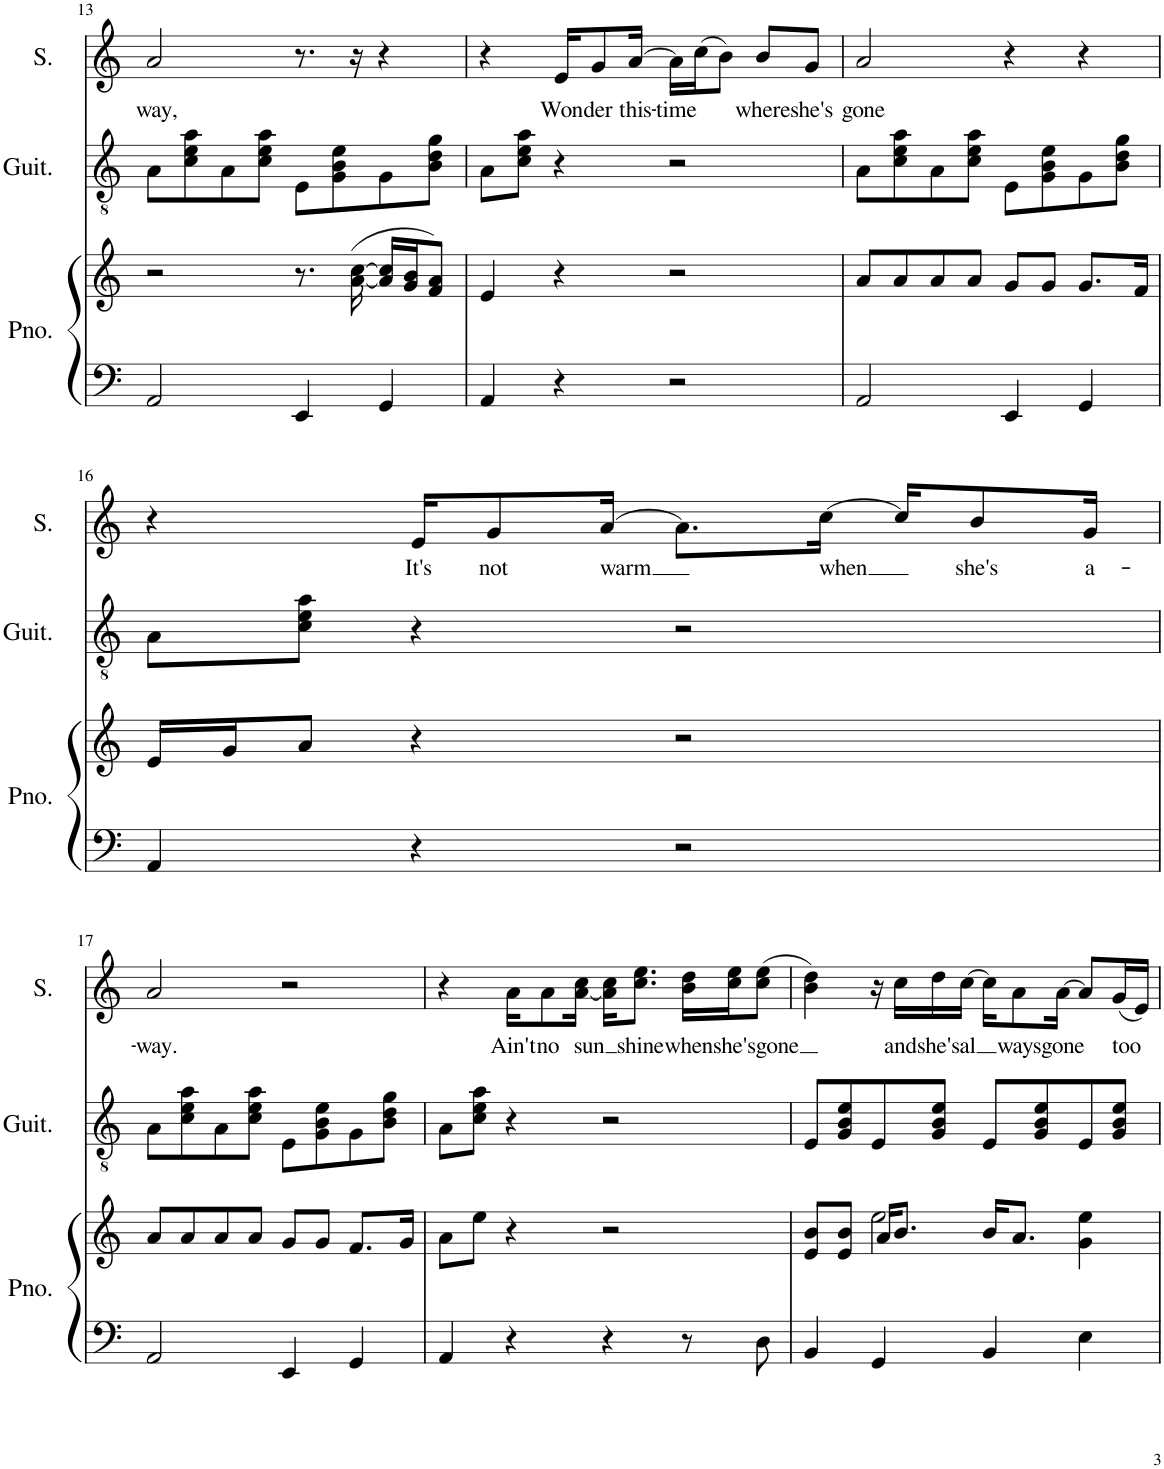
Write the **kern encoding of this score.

**kern	**kern	**kern	**kern	**text
*part3	*part3	*part2	*part1	*part1
*staff4	*staff3	*staff2	*staff1	*staff1
*I"Piano	*	*I"Acoustic Guitar	*I"Soprano	*
*I'Pno.	*	*I'Guit.	*I'S.	*
!!LO:PB:g=z
*clefF4	*clefG2	*clefGv2	*clefG2	*
*k[]	*k[]	*k[]	*k[]	*
*M4/4	*M4/4	*M4/4	*M4/4	*
=13	=13	=13	=13	=13
!	!	!	!	!LO:LY:b
2AA/	2r	8A\L	2a/	way,
.	.	8c\ 8e\ 8a\	.	.
.	.	8A\	.	.
.	.	8c\ 8e\ 8a\J	.	.
4EE/	8.r	8E\L	8.r	.
.	.	8G\ 8B\ 8e\	.	.
.	([16a\ [16cc\	.	16r	.
4GG/	16a/] 16cc/]LL	8G\	4r	.
.	16g/ 16b/J	.	.	.
.	8f/ 8a/J)	8B\ 8d\ 8g\J	.	.
=14	=14	=14	=14	=14
4AA/	4e/	8A\L	4r	.
.	.	8c\ 8e\ 8a\J	.	.
!	!	!	!	!LO:LY:b
4r	4r	4r	16e/KL	Won
!	!	!	!	!LO:LY:b
.	.	.	8g/	der
!	!	!	!	!LO:LY:b
.	.	.	[16a/Jk	this-
!	!	!	!	!LO:LY:b
2r	2r	2r	16a\LL]	-time
.	.	.	(16cc\J	.
.	.	.	8b\J)	.
!	!	!	!	!LO:LY:b
.	.	.	8b/L	where
!	!	!	!	!LO:LY:b
.	.	.	8g/J	she's
=15	=15	=15	=15	=15
!	!	!	!	!LO:LY:b
2AA/	8a/L	8A\L	2a/	gone
.	8a/	8c\ 8e\ 8a\	.	.
.	8a/	8A\	.	.
.	8a/J	8c\ 8e\ 8a\J	.	.
4EE/	8g/L	8E\L	4r	.
.	8g/J	8G\ 8B\ 8e\	.	.
4GG/	8.g/L	8G\	4r	.
.	.	8B\ 8d\ 8g\J	.	.
.	16f/Jk	.	.	.
!!LO:LB:g=z
=16	=16	=16	=16	=16
4AA/	16e/LL	8A\L	4r	.
.	16g/J	.	.	.
.	8a/J	8c\ 8e\ 8a\J	.	.
!	!	!	!	!LO:LY:b
4r	4r	4r	16e/KL	It's
!	!	!	!	!LO:LY:b
.	.	.	8g/	not
!	!	!	!	!LO:LY:b
.	.	.	[16a/Jk	warm
2r	2r	2r	8.a\L]	.
!	!	!	!	!LO:LY:b
.	.	.	[16cc\Jk	when
.	.	.	16cc/KL]	.
!	!	!	!	!LO:LY:b
.	.	.	8b/	she's
!	!	!	!	!LO:LY:b
.	.	.	16g/Jk	a-
!!LO:LB:g=z
=17	=17	=17	=17	=17
!	!	!	!	!LO:LY:b
2AA/	8a/L	8A\L	2a/	-way.
.	8a/	8c\ 8e\ 8a\	.	.
.	8a/	8A\	.	.
.	8a/J	8c\ 8e\ 8a\J	.	.
4EE/	8g/L	8E\L	2r	.
.	8g/J	8G\ 8B\ 8e\	.	.
4GG/	8.f/L	8G\	.	.
.	.	8B\ 8d\ 8g\J	.	.
.	16g/Jk	.	.	.
=18	=18	=18	=18	=18
4AA/	8a\L	8A\L	4r	.
.	8ee\J	8c\ 8e\ 8a\J	.	.
!	!	!	!	!LO:LY:b
4r	4r	4r	16a\KL	Ain't
!	!	!	!	!LO:LY:b
.	.	.	8a\	no
!	!	!	!	!LO:LY:b
.	.	.	[16a\ 16cc\Jk	-sun
4r	2r	2r	16a\] 16cc\KL	.
!	!	!	!	!LO:LY:b
.	.	.	8.cc\ 8.ee\J	shine
!	!	!	!	!LO:LY:b
8r	.	.	16b\ 16dd\LL	when
!	!	!	!	!LO:LY:b
.	.	.	16cc\ 16ee\J	she's
!	!	!	!	!LO:LY:b
8D\	.	.	(8cc\ 8ee\J	gone
=19	=19	=19	=19	=19
*	*^	*	*	*
4BB/	8e/ 8b/L	4ryy	8E/L	4b\ 4dd\)	.
.	8e/ 8b/J	.	8G/ 8B/ 8e/	.	.
4GG/	16a/KL	2ee\	8E/	16r	.
!	!	!	!	!	!LO:LY:b
.	8.b/J	.	.	16cc\LL	and
!	!	!	!	!	!LO:LY:b
.	.	.	8G/ 8B/ 8e/J	16dd\	she's
!	!	!	!	!	!LO:LY:b
.	.	.	.	[16cc\JJ	-al
4BB/	16b/KL	.	8E/L	16cc\KL]	.
!	!	!	!	!	!LO:LY:b
.	8.a/J	.	.	8a\	ways
.	.	.	8G/ 8B/ 8e/	.	.
!	!	!	!	!	!LO:LY:b
.	.	.	.	[16a\Jk	gone
4E\	4g\ 4ee\	4ryy	8E/	8a/L]	.
!	!	!	!	!	!LO:LY:b
.	.	.	8G/ 8B/ 8e/J	(16g/L	too
.	.	.	.	16e/JJ)	.
*	*v	*v	*	*	*
=	=	=	=	=
*-	*-	*-	*-	*-
